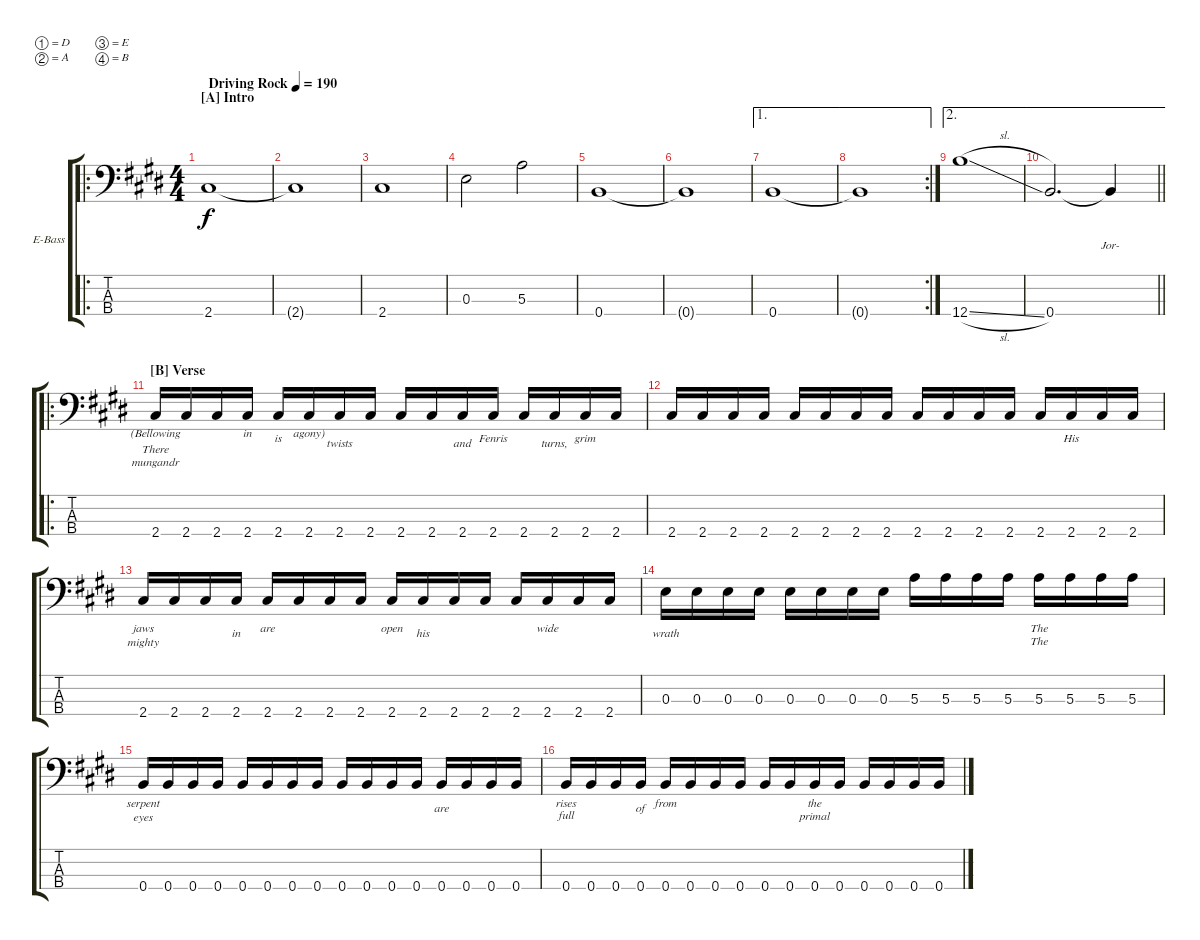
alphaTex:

\bracketExtendMode groupsimilarinstruments
\firstSystemTrackNameOrientation horizontal
\otherSystemsTrackNameOrientation horizontal
\track ("Bass" "E-Bass") {instrument electricbasspick}
\staff {score tabs}
\tuning (D3 A2 E1 B0)
\ro
\ts (4 4)
\beaming (8 2 2 2 2)
\section ("A" "Intro")
\tempo (190 "Driving Rock")
\clef f4
\ks c#minor
2.4.1{ot 8vb dy f instrument electricbasspick} |
2.4{t}.1{ot 8vb} |
2.4.1{ot 8vb} |
0.3.2{ot 8vb} 5.3.2{ot 8vb} |
0.4.1{ot 8vb} |
0.4{t}.1{ot 8vb} |
\ae 1
0.4.1{ot 8vb} |
\ae 1
\rc 2
0.4{t}.1{ot 8vb} |
\ae 2
12.4{sl}.1{ot 8vb} |
\ae 2
\barLineRight lightlight
0.4.2{d ot 8vb lyrics (0 "") lyrics (1 "") lyrics (2 "") lyrics (3 "") lyrics (4 "")} 0.4{t}.4{ot 8vb lyrics (0 "") lyrics (1 "") lyrics (2 "Jor-") lyrics (3 "") lyrics (4 "")} |
\ro
\section ("B" "Verse")
2.4.16{ot 8vb lyrics (0 "(Bellowing") lyrics (1 "There") lyrics (2 "mungandr") lyrics (3 "") lyrics (4 "")} 2.4.16{ot 8vb lyrics (0 "") lyrics (1 "") lyrics (2 "") lyrics (3 "") lyrics (4 "")} 2.4.16{ot 8vb lyrics (0 "") lyrics (1 "") lyrics (2 "") lyrics (3 "") lyrics (4 "")} 2.4.16{ot 8vb lyrics (0 "in") lyrics (1 "") lyrics (2 "") lyrics (3 "") lyrics (4 "")} 2.4.16{ot 8vb lyrics (0 "") lyrics (1 "is") lyrics (2 "") lyrics (3 "") lyrics (4 "")} 2.4.16{ot 8vb lyrics (0 "agony)") lyrics (1 "") lyrics (2 "") lyrics (3 "") lyrics (4 "")} 2.4.16{ot 8vb lyrics (0 "") lyrics (1 "") lyrics (2 "twists") lyrics (3 "") lyrics (4 "")} 2.4.16{ot 8vb lyrics (0 "") lyrics (1 "") lyrics (2 "") lyrics (3 "") lyrics (4 "")} 2.4.16{ot 8vb lyrics (0 "") lyrics (1 "") lyrics (2 "") lyrics (3 "") lyrics (4 "")} 2.4.16{ot 8vb lyrics (0 "") lyrics (1 "") lyrics (2 "") lyrics (3 "") lyrics (4 "")} 2.4.16{ot 8vb lyrics (0 "") lyrics (1 "") lyrics (2 "and") lyrics (3 "") lyrics (4 "")} 2.4.16{ot 8vb lyrics (0 "") lyrics (1 "Fenris") lyrics (2 "") lyrics (3 "") lyrics (4 "")} 2.4.16{ot 8vb lyrics (0 "") lyrics (1 "") lyrics (2 "") lyrics (3 "") lyrics (4 "")} 2.4.16{ot 8vb lyrics (0 "") lyrics (1 "") lyrics (2 "turns,") lyrics (3 "") lyrics (4 "")} 2.4.16{ot 8vb lyrics (0 "") lyrics (1 "grim") lyrics (2 "") lyrics (3 "") lyrics (4 "")} 2.4.16{ot 8vb lyrics (0 "") lyrics (1 "") lyrics (2 "") lyrics (3 "") lyrics (4 "")} |
2.4.16{ot 8vb lyrics (0 "") lyrics (1 "") lyrics (2 "") lyrics (3 "") lyrics (4 "")} 2.4.16{ot 8vb lyrics (0 "") lyrics (1 "") lyrics (2 "") lyrics (3 "") lyrics (4 "")} 2.4.16{ot 8vb lyrics (0 "") lyrics (1 "") lyrics (2 "") lyrics (3 "") lyrics (4 "")} 2.4.16{ot 8vb lyrics (0 "") lyrics (1 "") lyrics (2 "") lyrics (3 "") lyrics (4 "")} 2.4.16{ot 8vb lyrics (0 "") lyrics (1 "") lyrics (2 "") lyrics (3 "") lyrics (4 "")} 2.4.16{ot 8vb lyrics (0 "") lyrics (1 "") lyrics (2 "") lyrics (3 "") lyrics (4 "")} 2.4.16{ot 8vb lyrics (0 "") lyrics (1 "") lyrics (2 "") lyrics (3 "") lyrics (4 "")} 2.4.16{ot 8vb lyrics (0 "") lyrics (1 "") lyrics (2 "") lyrics (3 "") lyrics (4 "")} 2.4.16{ot 8vb lyrics (0 "") lyrics (1 "") lyrics (2 "") lyrics (3 "") lyrics (4 "")} 2.4.16{ot 8vb lyrics (0 "") lyrics (1 "") lyrics (2 "") lyrics (3 "") lyrics (4 "")} 2.4.16{ot 8vb lyrics (0 "") lyrics (1 "") lyrics (2 "") lyrics (3 "") lyrics (4 "")} 2.4.16{ot 8vb lyrics (0 "") lyrics (1 "") lyrics (2 "") lyrics (3 "") lyrics (4 "")} 2.4.16{ot 8vb lyrics (0 "") lyrics (1 "") lyrics (2 "") lyrics (3 "") lyrics (4 "")} 2.4.16{ot 8vb lyrics (0 "") lyrics (1 "His") lyrics (2 "") lyrics (3 "") lyrics (4 "")} 2.4.16{ot 8vb lyrics (0 "") lyrics (1 "") lyrics (2 "") lyrics (3 "") lyrics (4 "")} 2.4.16{ot 8vb lyrics (0 "") lyrics (1 "") lyrics (2 "") lyrics (3 "") lyrics (4 "")} |
2.4.16{ot 8vb lyrics (0 "") lyrics (1 "jaws") lyrics (2 "mighty") lyrics (3 "") lyrics (4 "")} 2.4.16{ot 8vb lyrics (0 "") lyrics (1 "") lyrics (2 "") lyrics (3 "") lyrics (4 "")} 2.4.16{ot 8vb lyrics (0 "") lyrics (1 "") lyrics (2 "") lyrics (3 "") lyrics (4 "")} 2.4.16{ot 8vb lyrics (0 "") lyrics (1 "") lyrics (2 "in") lyrics (3 "") lyrics (4 "")} 2.4.16{ot 8vb lyrics (0 "") lyrics (1 "are") lyrics (2 "") lyrics (3 "") lyrics (4 "")} 2.4.16{ot 8vb lyrics (0 "") lyrics (1 "") lyrics (2 "") lyrics (3 "") lyrics (4 "")} 2.4.16{ot 8vb lyrics (0 "") lyrics (1 "") lyrics (2 "") lyrics (3 "") lyrics (4 "")} 2.4.16{ot 8vb lyrics (0 "") lyrics (1 "") lyrics (2 "") lyrics (3 "") lyrics (4 "")} 2.4.16{ot 8vb lyrics (0 "") lyrics (1 "open") lyrics (2 "") lyrics (3 "") lyrics (4 "")} 2.4.16{ot 8vb lyrics (0 "") lyrics (1 "") lyrics (2 "his") lyrics (3 "") lyrics (4 "")} 2.4.16{ot 8vb lyrics (0 "") lyrics (1 "") lyrics (2 "") lyrics (3 "") lyrics (4 "")} 2.4.16{ot 8vb lyrics (0 "") lyrics (1 "") lyrics (2 "") lyrics (3 "") lyrics (4 "")} 2.4.16{ot 8vb lyrics (0 "") lyrics (1 "") lyrics (2 "") lyrics (3 "") lyrics (4 "")} 2.4.16{ot 8vb lyrics (0 "") lyrics (1 "wide") lyrics (2 "") lyrics (3 "") lyrics (4 "")} 2.4.16{ot 8vb lyrics (0 "") lyrics (1 "") lyrics (2 "") lyrics (3 "") lyrics (4 "")} 2.4.16{ot 8vb lyrics (0 "") lyrics (1 "") lyrics (2 "") lyrics (3 "") lyrics (4 "")} |
0.3.16{ot 8vb lyrics (0 "") lyrics (1 "") lyrics (2 "wrath") lyrics (3 "") lyrics (4 "")} 0.3.16{ot 8vb lyrics (0 "") lyrics (1 "") lyrics (2 "") lyrics (3 "") lyrics (4 "")} 0.3.16{ot 8vb lyrics (0 "") lyrics (1 "") lyrics (2 "") lyrics (3 "") lyrics (4 "")} 0.3.16{ot 8vb lyrics (0 "") lyrics (1 "") lyrics (2 "") lyrics (3 "") lyrics (4 "")} 0.3.16{ot 8vb lyrics (0 "") lyrics (1 "") lyrics (2 "") lyrics (3 "") lyrics (4 "")} 0.3.16{ot 8vb lyrics (0 "") lyrics (1 "") lyrics (2 "") lyrics (3 "") lyrics (4 "")} 0.3.16{ot 8vb lyrics (0 "") lyrics (1 "") lyrics (2 "") lyrics (3 "") lyrics (4 "")} 0.3.16{ot 8vb lyrics (0 "") lyrics (1 "") lyrics (2 "") lyrics (3 "") lyrics (4 "")} 5.3.16{ot 8vb lyrics (0 "") lyrics (1 "") lyrics (2 "") lyrics (3 "") lyrics (4 "")} 5.3.16{ot 8vb lyrics (0 "") lyrics (1 "") lyrics (2 "") lyrics (3 "") lyrics (4 "")} 5.3.16{ot 8vb lyrics (0 "") lyrics (1 "") lyrics (2 "") lyrics (3 "") lyrics (4 "")} 5.3.16{ot 8vb lyrics (0 "") lyrics (1 "") lyrics (2 "") lyrics (3 "") lyrics (4 "")} 5.3.16{ot 8vb lyrics (0 "") lyrics (1 "The") lyrics (2 "The") lyrics (3 "") lyrics (4 "")} 5.3.16{ot 8vb lyrics (0 "") lyrics (1 "") lyrics (2 "") lyrics (3 "") lyrics (4 "")} 5.3.16{ot 8vb lyrics (0 "") lyrics (1 "") lyrics (2 "") lyrics (3 "") lyrics (4 "")} 5.3.16{ot 8vb lyrics (0 "") lyrics (1 "") lyrics (2 "") lyrics (3 "") lyrics (4 "")} |
0.4.16{ot 8vb lyrics (0 "") lyrics (1 "serpent") lyrics (2 "eyes") lyrics (3 "") lyrics (4 "")} 0.4.16{ot 8vb lyrics (0 "") lyrics (1 "") lyrics (2 "") lyrics (3 "") lyrics (4 "")} 0.4.16{ot 8vb lyrics (0 "") lyrics (1 "") lyrics (2 "") lyrics (3 "") lyrics (4 "")} 0.4.16{ot 8vb lyrics (0 "") lyrics (1 "") lyrics (2 "") lyrics (3 "") lyrics (4 "")} 0.4.16{ot 8vb lyrics (0 "") lyrics (1 "") lyrics (2 "") lyrics (3 "") lyrics (4 "")} 0.4.16{ot 8vb lyrics (0 "") lyrics (1 "") lyrics (2 "") lyrics (3 "") lyrics (4 "")} 0.4.16{ot 8vb lyrics (0 "") lyrics (1 "") lyrics (2 "") lyrics (3 "") lyrics (4 "")} 0.4.16{ot 8vb lyrics (0 "") lyrics (1 "") lyrics (2 "") lyrics (3 "") lyrics (4 "")} 0.4.16{ot 8vb lyrics (0 "") lyrics (1 "") lyrics (2 "") lyrics (3 "") lyrics (4 "")} 0.4.16{ot 8vb lyrics (0 "") lyrics (1 "") lyrics (2 "") lyrics (3 "") lyrics (4 "")} 0.4.16{ot 8vb lyrics (0 "") lyrics (1 "") lyrics (2 "") lyrics (3 "") lyrics (4 "")} 0.4.16{ot 8vb lyrics (0 "") lyrics (1 "") lyrics (2 "") lyrics (3 "") lyrics (4 "")} 0.4.16{ot 8vb lyrics (0 "") lyrics (1 "") lyrics (2 "are") lyrics (3 "") lyrics (4 "")} 0.4.16{ot 8vb lyrics (0 "") lyrics (1 "") lyrics (2 "") lyrics (3 "") lyrics (4 "")} 0.4.16{ot 8vb lyrics (0 "") lyrics (1 "") lyrics (2 "") lyrics (3 "") lyrics (4 "")} 0.4.16{ot 8vb lyrics (0 "") lyrics (1 "") lyrics (2 "") lyrics (3 "") lyrics (4 "")} |
0.4.16{ot 8vb lyrics (0 "") lyrics (1 "rises") lyrics (2 "full") lyrics (3 "") lyrics (4 "")} 0.4.16{ot 8vb lyrics (0 "") lyrics (1 "") lyrics (2 "") lyrics (3 "") lyrics (4 "")} 0.4.16{ot 8vb lyrics (0 "") lyrics (1 "") lyrics (2 "") lyrics (3 "") lyrics (4 "")} 0.4.16{ot 8vb lyrics (0 "") lyrics (1 "") lyrics (2 "of") lyrics (3 "") lyrics (4 "")} 0.4.16{ot 8vb lyrics (0 "") lyrics (1 "from") lyrics (2 "") lyrics (3 "") lyrics (4 "")} 0.4.16{ot 8vb lyrics (0 "") lyrics (1 "") lyrics (2 "") lyrics (3 "") lyrics (4 "")} 0.4.16{ot 8vb lyrics (0 "") lyrics (1 "") lyrics (2 "") lyrics (3 "") lyrics (4 "")} 0.4.16{ot 8vb lyrics (0 "") lyrics (1 "") lyrics (2 "") lyrics (3 "") lyrics (4 "")} 0.4.16{ot 8vb lyrics (0 "") lyrics (1 "") lyrics (2 "") lyrics (3 "") lyrics (4 "")} 0.4.16{ot 8vb lyrics (0 "") lyrics (1 "") lyrics (2 "") lyrics (3 "") lyrics (4 "")} 0.4.16{ot 8vb lyrics (0 "") lyrics (1 "the") lyrics (2 "primal") lyrics (3 "") lyrics (4 "")} 0.4.16{ot 8vb lyrics (0 "") lyrics (1 "") lyrics (2 "") lyrics (3 "") lyrics (4 "")} 0.4.16{ot 8vb lyrics (0 "") lyrics (1 "") lyrics (2 "") lyrics (3 "") lyrics (4 "")} 0.4.16{ot 8vb lyrics (0 "") lyrics (1 "") lyrics (2 "") lyrics (3 "") lyrics (4 "")} 0.4.16{ot 8vb lyrics (0 "") lyrics (1 "") lyrics (2 "") lyrics (3 "") lyrics (4 "")} 0.4.16{ot 8vb lyrics (0 "") lyrics (1 "") lyrics (2 "") lyrics (3 "") lyrics (4 "")}
